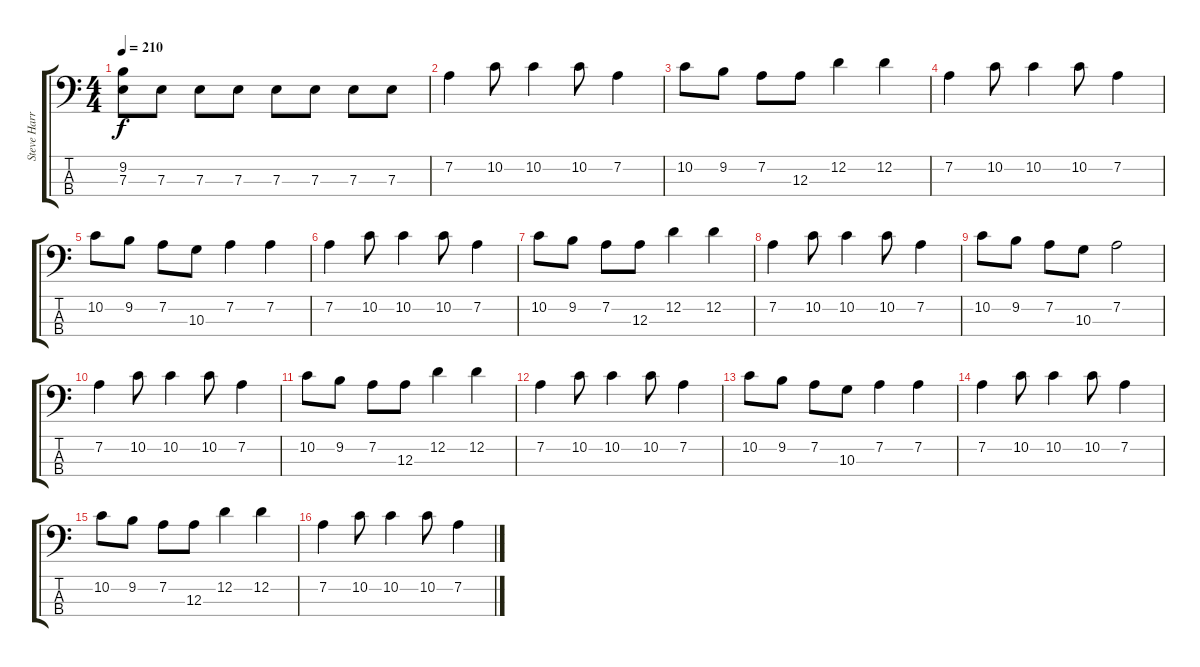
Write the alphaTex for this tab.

\track ("Steve Harris" "Steve Harr") {instrument electricbassfinger}
\staff {score tabs}
\tuning (G2 D2 A1 E1) {hide}
\ts (4 4)
\tempo 210
\clef f4
\ks c
(9.2 7.3).8{dy f} 7.3.8 7.3.8 7.3.8 7.3.8 7.3.8 7.3.8 7.3.8 |
7.2.4 10.2.8 10.2.4 10.2.8 7.2.4 |
10.2.8 9.2.8 7.2.8 12.3.8 12.2.4 12.2.4 |
7.2.4 10.2.8 10.2.4 10.2.8 7.2.4 |
10.2.8 9.2.8 7.2.8 10.3.8 7.2.4 7.2.4 |
7.2.4 10.2.8 10.2.4 10.2.8 7.2.4 |
10.2.8 9.2.8 7.2.8 12.3.8 12.2.4 12.2.4 |
7.2.4 10.2.8 10.2.4 10.2.8 7.2.4 |
10.2.8 9.2.8 7.2.8 10.3.8 7.2.2 |
7.2.4 10.2.8 10.2.4 10.2.8 7.2.4 |
10.2.8 9.2.8 7.2.8 12.3.8 12.2.4 12.2.4 |
7.2.4 10.2.8 10.2.4 10.2.8 7.2.4 |
10.2.8 9.2.8 7.2.8 10.3.8 7.2.4 7.2.4 |
7.2.4 10.2.8 10.2.4 10.2.8 7.2.4 |
10.2.8 9.2.8 7.2.8 12.3.8 12.2.4 12.2.4 |
7.2.4 10.2.8 10.2.4 10.2.8 7.2.4
